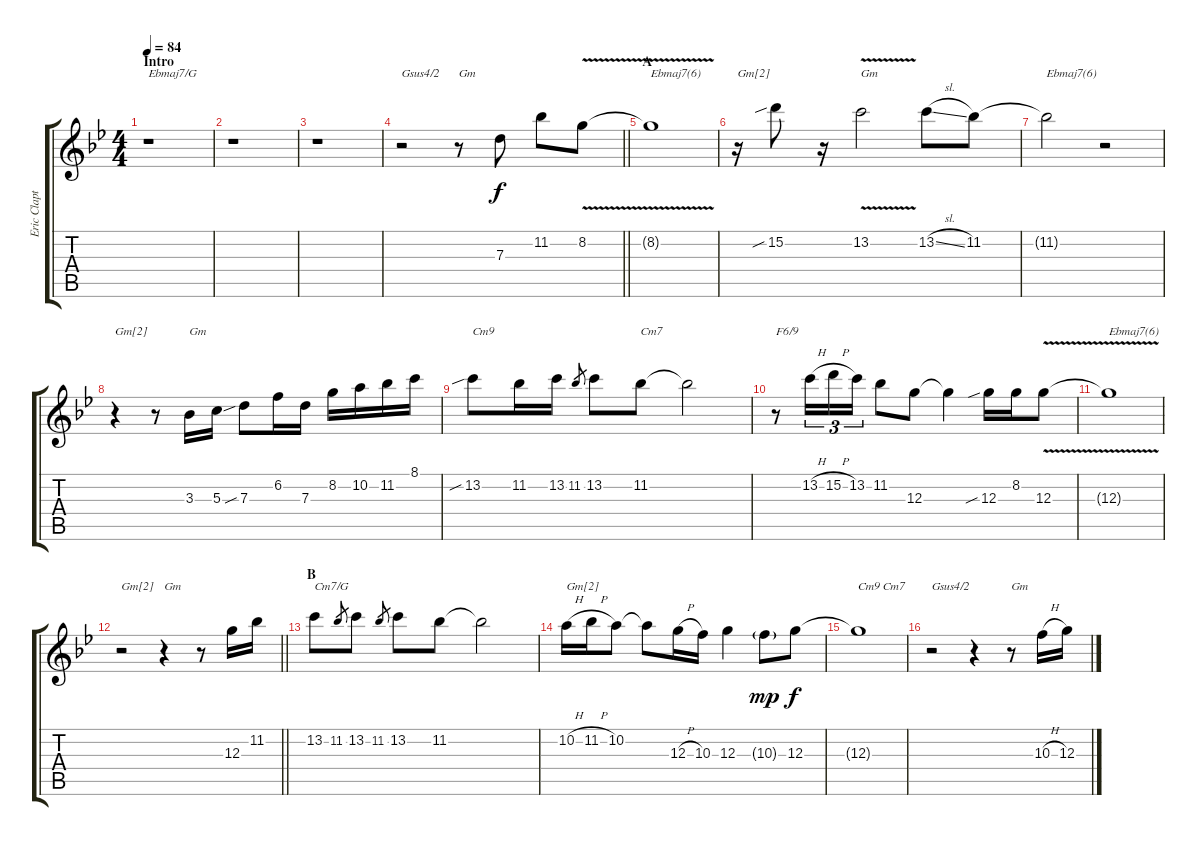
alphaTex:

\track ("Eric Clapton Guitar" "Eric Clapt") {instrument acousticguitarsteel}
\staff {score tabs}
\tuning (E4 B3 G3 D3 A2 E2) {hide}
\ts (4 4)
\section ("" "Intro")
\tempo 84
\clef g2
\ks bb
r.1{txt "Ebmaj7/G" dy f instrument acousticguitarsteel} |
r.1 |
r.1 |
\barLineRight lightlight
r.2{txt "Gsus4/2"} r.8{txt "Gm"} 7.3.8 11.2.8 8.2{v}.8 |
\section ("" "A")
8.2{t}.1{txt "Ebmaj7(6)"} |
r.16{txt "Gm[2]"} 15.2{sib}.8 r.16 13.2{v}.2{txt "Gm"} 13.2{sl}.8 11.2.8 |
11.2{t}.2{txt "Ebmaj7(6)"} r.2 |
r.4{txt "Gm[2]"} r.8 3.3.16{txt "Gm"} 5.3.16 7.3{sib}.8 6.2.16 7.3.16 8.2.16 10.2.16 11.2.16 8.1.16 |
13.2{sib}.8{txt "Cm9"} 11.2.16 13.2.16 11.2.8{gr} 13.2.8 11.2.8{txt "Cm7"} 11.2{t}.2 |
r.8{txt "F6/9"} 13.2{h}.16{tu (3 2)} 15.2{h}.16{tu (3 2)} 13.2.16{tu (3 2)} 11.2.8 12.3.8 12.3{t}.4 12.3{sib}.16 8.2.16 12.3{v}.8 |
12.3{t}.1{txt "Ebmaj7(6)"} |
\barLineRight lightlight
r.2{txt "Gm[2]"} r.4{txt "Gm"} r.8 12.3.16 11.2.16 |
\section ("" "B")
13.2.8{txt "Cm7/G"} 11.2.8{gr} 13.2.8 11.2.8{gr} 13.2.8 11.2.8 11.2{t}.2 |
10.2{h}.16{txt "Gm[2]"} 11.2{h}.16 10.2.8 10.2{t}.8 12.3{h}.16 10.3.16 12.3.4 10.3{g}.8{dy mp} 12.3.8{dy f} |
12.3{t}.1{txt "Cm9 Cm7"} |
r.2{txt "Gsus4/2"} r.4 r.8{txt "Gm"} 10.3{h}.16 12.3.16
